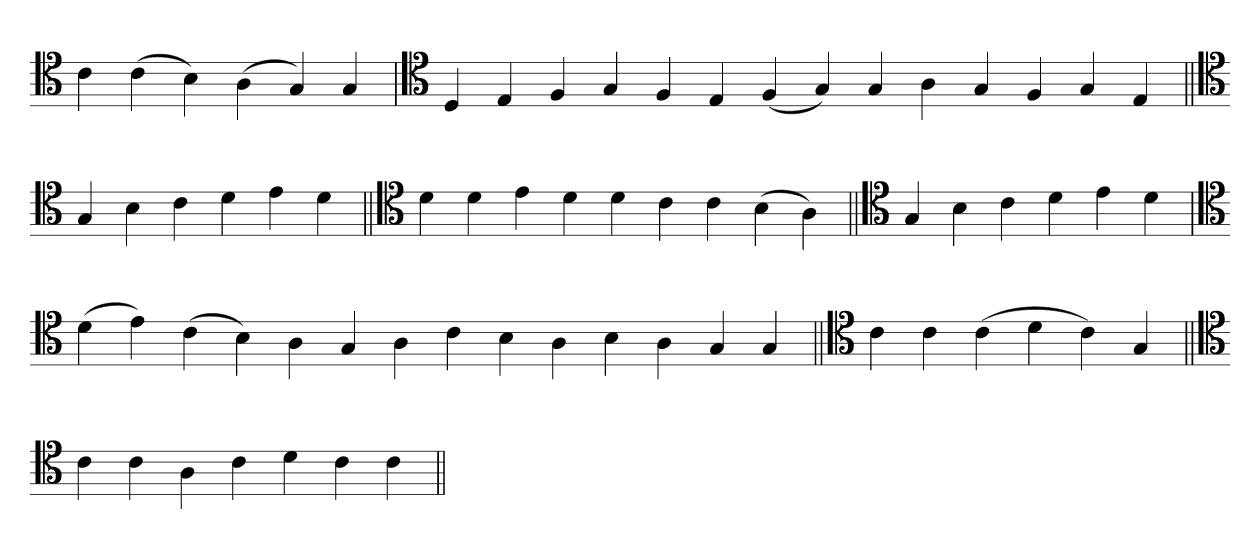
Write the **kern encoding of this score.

**kern
*part1
*staff1
*clefC4
=
4c
(4c
4B)
(4A
4G)
4G
=`
*clefC4
4D
4E
4F
4G
4F
4E
(4F
4G)
4G
4A
4G
4F
4G
4E
=||
*clefC4
4G
4B
4c
4d
4e
4d
=||
*clefC4
4d
4d
4e
4d
4d
4c
4c
(4B
4A)
=||
*clefC4
4G
4B
4c
4d
4e
4d
=`
*clefC4
(4d
4e)
(4c
4B)
4A
4G
4A
4c
4B
4A
4B
4A
4G
4G
=||
*clefC4
4c
4c
(4c
4d
4c)
4G
=||
*clefC4
4c
4c
4A
4c
4d
4c
4c
=||
*-
